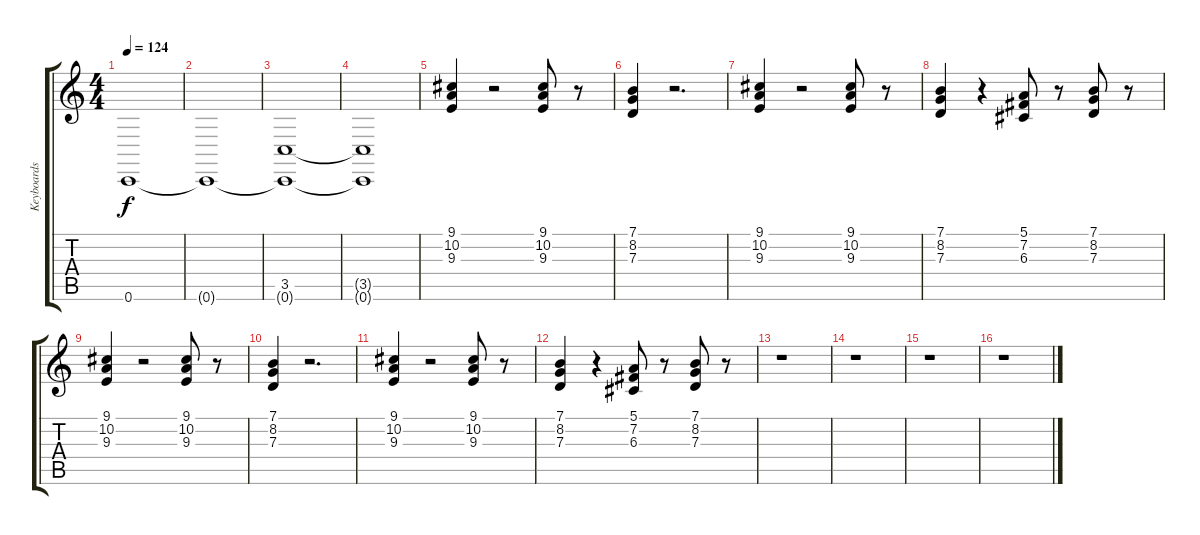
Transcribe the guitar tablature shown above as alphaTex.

\track ("Keyboards" "Keyboards") {instrument stringensemble1}
\staff {score tabs}
\tuning (E4 B3 G3 D3 A2 C2) {hide}
\ts (4 4)
\tempo 124
\clef g2
\ks c
0.6.1{dy f instrument stringensemble1} |
0.6{t}.1 |
(3.5 0.6{t}).1 |
(3.5{t} 0.6{t}).1 |
(9.1 10.2 9.3).4 r.2 (9.1 10.2 9.3).8 r.8 |
(7.1 8.2 7.3).4 r.2{d} |
(9.1 10.2 9.3).4 r.2 (9.1 10.2 9.3).8 r.8 |
(7.1 8.2 7.3).4 r.4 (5.1 7.2 6.3).8 r.8 (7.1 8.2 7.3).8 r.8 |
(9.1 10.2 9.3).4 r.2 (9.1 10.2 9.3).8 r.8 |
(7.1 8.2 7.3).4 r.2{d} |
(9.1 10.2 9.3).4 r.2 (9.1 10.2 9.3).8 r.8 |
(7.1 8.2 7.3).4 r.4 (5.1 7.2 6.3).8 r.8 (7.1 8.2 7.3).8 r.8 |
r.1 |
r.1 |
r.1 |
r.1
